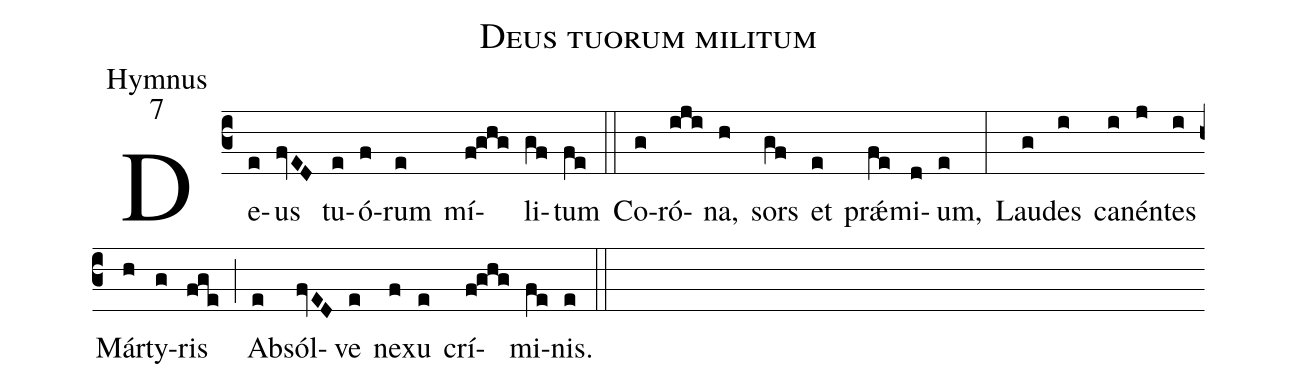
name:Deus tuorum militum;
office-part:Hymnus;
mode:7;
%%
(c3) De(e)us(fvED) tu(e)ó(f)rum(e) mí(f!ghg)li(gf)tum(fe) (::)
Co(g)ró(iji)na,(h) sors(gf) et(e) pr{<sp>'ae</sp>}(fe)mi(d)um,(e) (:)
Lau(g)des(i) ca(i)nén(j)tes(i) Már(h)ty(g)ris(fge) (;) Ab(e)sól(fvED)ve(e) ne(f)xu(e) crí(f!ghg)mi(fe)nis.(e) (::)
